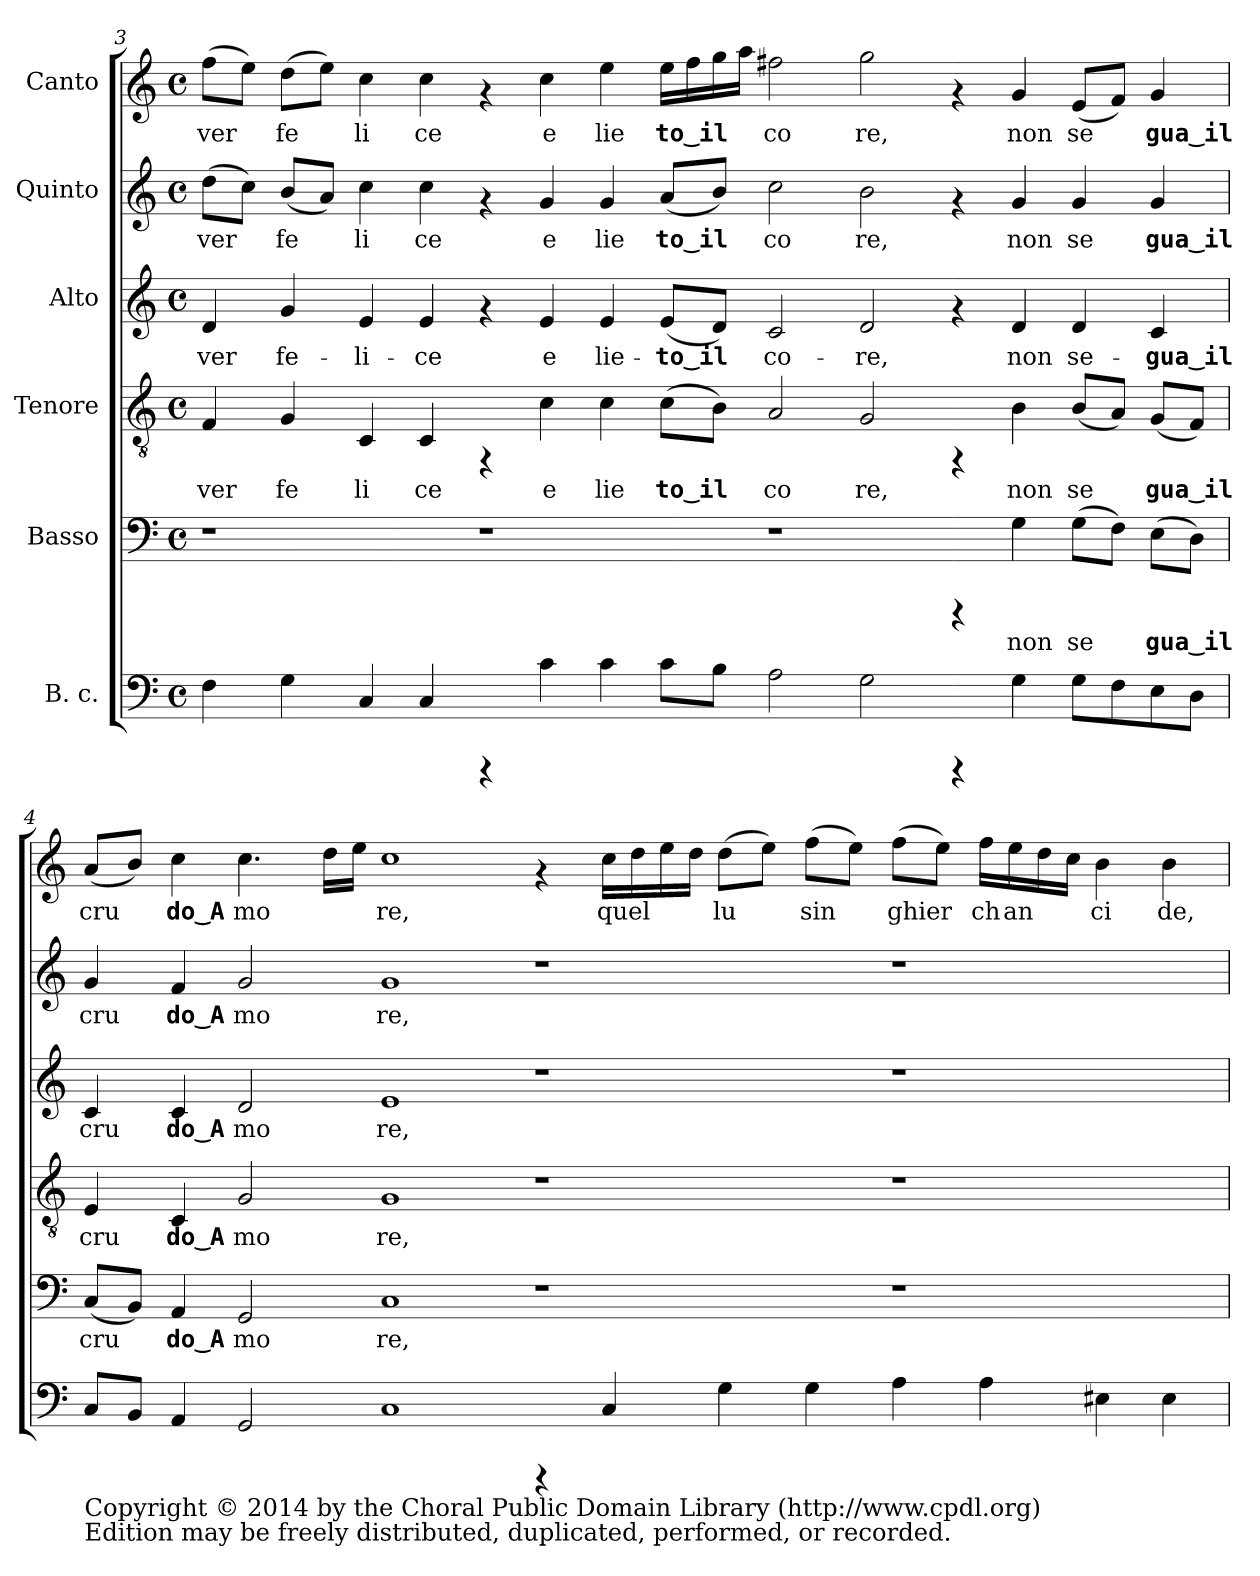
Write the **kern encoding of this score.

**kern	**kern	**text	**kern	**text	**kern	**text	**kern	**text	**kern	**text
*part6	*part5	*part5	*part4	*part4	*part3	*part3	*part2	*part2	*part1	*part1
*staff6	*staff5	*staff5	*staff4	*staff4	*staff3	*staff3	*staff2	*staff2	*staff1	*staff1
*I"B. c.	*I"Basso	*	*I"Tenore	*	*I"Alto	*	*I"Quinto	*	*I"Canto	*
!!LO:PB:g=z
*clefF4	*clefF4	*	*clefGv2	*	*clefG2	*	*clefG2	*	*clefG2	*
*k[]	*k[]	*	*k[]	*	*k[]	*	*k[]	*	*k[]	*
*C:	*C:	*	*C:	*	*C:	*	*C:	*	*C:	*
*M4/4	*M4/4	*	*M4/4	*	*M4/4	*	*M4/4	*	*M4/4	*
*met(c)	*met(c)	*	*met(c)	*	*met(c)	*	*met(c)	*	*met(c)	*
=3	=3	=3	=3	=3	=3	=3	=3	=3	=3	=3
!	!	!	!	!LO:LY:b:cj	!	!LO:LY:b:cj	!	!LO:LY:b:cj	!	!LO:LY:b:rj
4F\	1r	.	4F/	-ver	4d/	ver	(>8dd\L	-ver	(>8ff\L	-ver
!	!	!	!	!	!	!	!	!LO:LY:b:cj	!	!LO:LY:b:rj
.	.	.	.	.	.	.	8cc\J)	.	8ee\J)	.
!	!	!	!	!LO:LY:b:cj	!	!LO:LY:b:cj	!	!LO:LY:b:cj	!	!LO:LY:b:rj
4G\	.	.	4G/	fe	4g/	fe-	(<8b/L	fe	(>8dd\L	fe
!	!	!	!	!	!	!	!	!LO:LY:b:cj	!	!LO:LY:b:rj
.	.	.	.	.	.	.	8a/J)	.	8ee\J)	.
!	!	!	!	!LO:LY:b:cj	!	!LO:LY:b:cj	!	!LO:LY:b:cj	!	!LO:LY:b:rj
4C/	.	.	4C/	li	4e/	-li-	4cc\	li	4cc\	li
!	!	!	!	!LO:LY:b:cj	!	!LO:LY:b:cj	!	!LO:LY:b:cj	!	!LO:LY:b:rj
4C/	.	.	4C/	ce	4e/	-ce	4cc\	ce	4cc\	ce
4rCCC	1r	.	4rFF	.	4rf	.	4rf	.	4rf	.
!	!	!	!	!LO:LY:b:cj	!	!LO:LY:b:cj	!	!LO:LY:b:cj	!	!LO:LY:b:rj
4c\	.	.	4c\	e	4e/	e	4g/	e	4cc\	e
!	!	!	!	!LO:LY:b:cj	!	!LO:LY:b:cj	!	!LO:LY:b:cj	!	!LO:LY:b:rj
4c\	.	.	4c\	lie	4e/	lie-	4g/	lie	4ee\	lie
!	!	!	!	!LO:LY:b:cj	!	!LO:LY:b:cj	!	!LO:LY:b:cj	!	!LO:LY:b:rj
8c\L	.	.	(>8c\L	to‿il	(<8e/L	-to‿il	(<8a/L	to‿il	16ee\L	to‿il
!	!	!	!	!	!	!	!	!	!	!LO:LY:b:rj
.	.	.	.	.	.	.	.	.	16ff\	.
!	!	!	!	!LO:LY:b:cj	!	!LO:LY:b:cj	!	!LO:LY:b:cj	!	!LO:LY:b:rj
8B\J	.	.	8B\J)	.	8d/J)	.	8b/J)	.	16gg\	.
!	!	!	!	!	!	!	!	!	!	!LO:LY:b:rj
.	.	.	.	.	.	.	.	.	16aa\J	.
!	!	!	!	!LO:LY:b:cj	!	!LO:LY:b:cj	!	!LO:LY:b:cj	!	!LO:LY:b:rj
2A\	1r	.	2A/	co	2c/	co-	2cc\	co	2ff#X\	co
!	!	!	!	!LO:LY:b:cj	!	!LO:LY:b:cj	!	!LO:LY:b:cj	!	!LO:LY:b:rj
2G\	.	.	2G/	re,	2d/	-re,	2b\	re,	2gg\	re,
4rCCC	4rCCC	.	4rFF	.	4rf	.	4rf	.	4rf	.
!	!	!LO:LY:b:cj	!	!LO:LY:b:cj	!	!LO:LY:b:cj	!	!LO:LY:b:cj	!	!LO:LY:b:rj
4G\	4G\	non	4B\	non	4d/	non	4g/	non	4g/	non
!	!	!LO:LY:b:cj	!	!LO:LY:b:cj	!	!LO:LY:b:cj	!	!LO:LY:b:cj	!	!LO:LY:b:rj
8G\L	(>8G\L	se	(<8B/L	se	4d/	se-	4g/	se	(<8e/L	se
!	!	!LO:LY:b:cj	!	!LO:LY:b:cj	!	!	!	!	!	!LO:LY:b:rj
8F\	8F\J)	.	8A/J)	.	.	.	.	.	8f/J)	.
!	!	!LO:LY:b:cj	!	!LO:LY:b:cj	!	!LO:LY:b:cj	!	!LO:LY:b:cj	!	!LO:LY:b:rj
8E\	(>8E\L	gua‿il	(<8G/L	gua‿il	4c/	-gua‿il	4g/	gua‿il	4g/	gua‿il
!	!	!LO:LY:b:cj	!	!LO:LY:b:cj	!	!	!	!	!	!
8D\J	8D\J)	.	8F/J)	.	.	.	.	.	.	.
!!LO:PB:g=z
=4	=4	=4	=4	=4	=4	=4	=4	=4	=4	=4
!LO:TX:b:t=Copyright © 2014 by the Choral Public Domain Library (http&colon;//www.cpdl.org)	!	!	!	!	!	!	!	!	!	!
!LO:TX:b:t=Edition may be freely distributed, duplicated, performed, or recorded.	!	!	!	!	!	!	!	!	!	!
!	!	!LO:LY:b:cj	!	!LO:LY:b:cj	!	!LO:LY:b:cj	!	!LO:LY:b:cj	!	!LO:LY:b:rj
8C/L	(<8C/L	cru	4E/	cru	4c/	cru	4g/	cru	(<8a/L	cru
!	!	!LO:LY:b:cj	!	!	!	!	!	!	!	!LO:LY:b:rj
8BB/J	8BB/J)	.	.	.	.	.	.	.	8b/J)	.
!	!	!LO:LY:b:cj	!	!LO:LY:b:cj	!	!LO:LY:b:cj	!	!LO:LY:b:cj	!	!LO:LY:b:rj
4AA/	4AA/	do‿A	4C/	do‿A	4c/	do‿A	4f/	do‿A	4cc\	do‿A
!	!	!LO:LY:b:cj	!	!LO:LY:b:cj	!	!LO:LY:b:cj	!	!LO:LY:b:cj	!	!LO:LY:b:rj
2GG/	2GG/	mo	2G/	mo	2d/	mo	2g/	mo	4.cc\	mo
!	!	!	!	!	!	!	!	!	!	!LO:LY:b:rj
.	.	.	.	.	.	.	.	.	16dd\L	.
!	!	!	!	!	!	!	!	!	!	!LO:LY:b:rj
.	.	.	.	.	.	.	.	.	16ee\J	.
!	!	!LO:LY:b:cj	!	!LO:LY:b:cj	!	!LO:LY:b:cj	!	!LO:LY:b:cj	!	!LO:LY:b:rj
1C	1C	re,	1G	re,	1e	re,	1g	re,	1cc	re,
4rCCC	1r	.	1r	.	1r	.	1r	.	4rf	.
!	!	!	!	!	!	!	!	!	!	!LO:LY:b:rj
4C/	.	.	.	.	.	.	.	.	16cc\L	quel
!	!	!	!	!	!	!	!	!	!	!LO:LY:b:rj
.	.	.	.	.	.	.	.	.	16dd\	.
!	!	!	!	!	!	!	!	!	!	!LO:LY:b:rj
.	.	.	.	.	.	.	.	.	16ee\	.
!	!	!	!	!	!	!	!	!	!	!LO:LY:b:rj
.	.	.	.	.	.	.	.	.	16dd\J	.
!	!	!	!	!	!	!	!	!	!	!LO:LY:b:rj
4G\	.	.	.	.	.	.	.	.	(>8dd\L	lu
!	!	!	!	!	!	!	!	!	!	!LO:LY:b:rj
.	.	.	.	.	.	.	.	.	8ee\J)	.
!	!	!	!	!	!	!	!	!	!	!LO:LY:b:rj
4G\	.	.	.	.	.	.	.	.	(>8ff\L	sin
!	!	!	!	!	!	!	!	!	!	!LO:LY:b:rj
.	.	.	.	.	.	.	.	.	8ee\J)	.
!	!	!	!	!	!	!	!	!	!	!LO:LY:b:rj
4A\	1r	.	1r	.	1r	.	1r	.	(>8ff\L	ghier
!	!	!	!	!	!	!	!	!	!	!LO:LY:b:rj
.	.	.	.	.	.	.	.	.	8ee\J)	.
!	!	!	!	!	!	!	!	!	!	!LO:LY:b:rj
4A\	.	.	.	.	.	.	.	.	16ff\L	ch
!	!	!	!	!	!	!	!	!	!	!LO:LY:b:rj
.	.	.	.	.	.	.	.	.	16ee\	an
!	!	!	!	!	!	!	!	!	!	!LO:LY:b:rj
.	.	.	.	.	.	.	.	.	16dd\	.
!	!	!	!	!	!	!	!	!	!	!LO:LY:b:rj
.	.	.	.	.	.	.	.	.	16cc\J	.
!	!	!	!	!	!	!	!	!	!	!LO:LY:b:rj
4E#\	.	.	.	.	.	.	.	.	4b\	ci
!	!	!	!	!	!	!	!	!	!	!LO:LY:b:rj
4E#\	.	.	.	.	.	.	.	.	4b\	de,
=	=	=	=	=	=	=	=	=	=	=
*-	*-	*-	*-	*-	*-	*-	*-	*-	*-	*-
